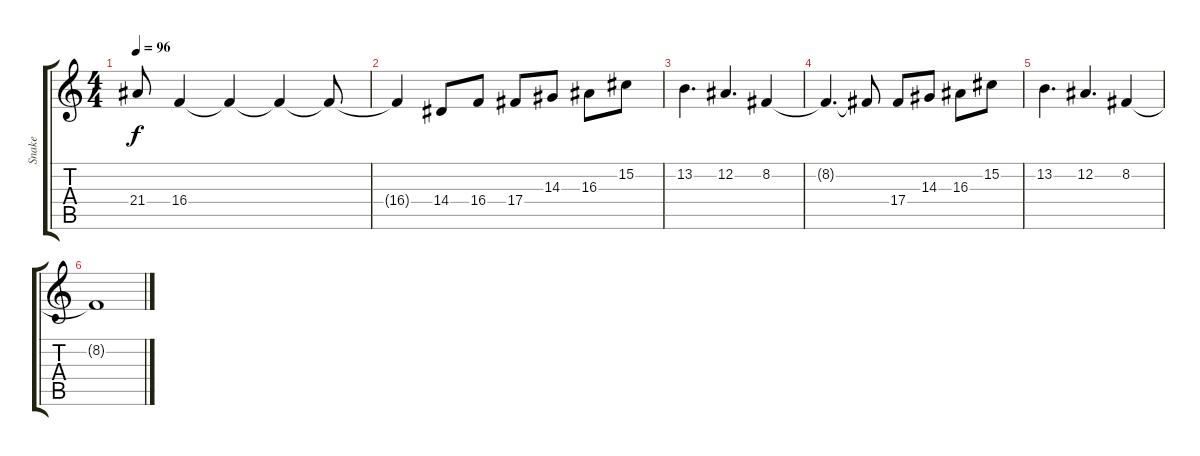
\track ("Snake" "Snake") {instrument stringensemble1}
\staff {score tabs}
\tuning (Eb4 Bb3 Gb3 Db3 Ab2 Eb2) {hide}
\ts (4 4)
\tempo 96
\clef g2
\ks c
21.4.8{dy f} 16.4.4 16.4{t}.4 16.4{t}.4 16.4{t}.8 |
16.4{t}.4 14.4.8 16.4.8 17.4.8 14.3.8 16.3.8 15.2.8 |
13.2.4{d} 12.2.4{d} 8.2.4 |
8.2{t}.4{d} 8.2{t}.8 17.4.8 14.3.8 16.3.8 15.2.8 |
13.2.4{d} 12.2.4{d} 8.2.4 |
8.2{t}.1
